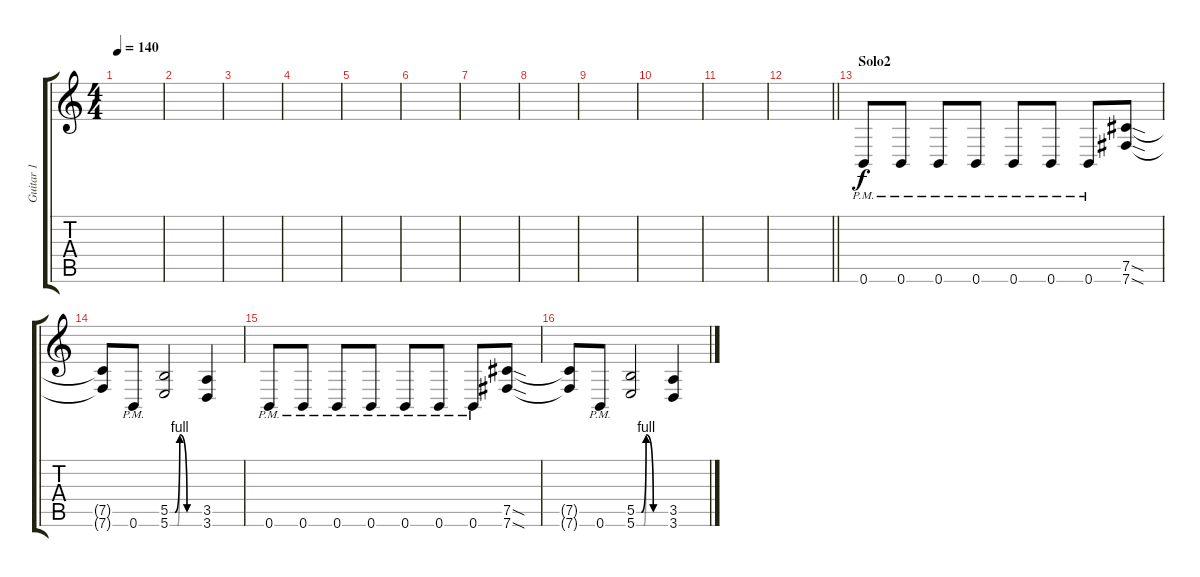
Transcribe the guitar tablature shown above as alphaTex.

\track ("Guitar 1" "Guitar 1") {instrument distortionguitar}
\staff {score tabs}
\tuning (Db4 Ab3 E3 B2 Gb2 B1) {hide}
\ts (4 4)
\tempo 140
\clef g2
\ks c
|
|
|
|
|
|
|
|
|
|
|
\barLineRight lightlight
|
\section ("" "Solo2")
0.6{pm}.8 0.6{pm}.8 0.6{pm}.8 0.6{pm}.8 0.6{pm}.8 0.6{pm}.8 0.6{pm}.8 (7.5{sod} 7.6{sod}).8 |
(7.5{t} 7.6{t}).8 0.6{pm}.8 (5.5{be (custom 0 0 10 0 20 4 35 0 60 0)} 5.6{be (custom 0 0 15 0 20 4 35 0 60 0)}).2 (3.5 3.6).4 |
0.6{pm}.8 0.6{pm}.8 0.6{pm}.8 0.6{pm}.8 0.6{pm}.8 0.6{pm}.8 0.6{pm}.8 (7.5{sod} 7.6{sod}).8 |
(7.5{t} 7.6{t}).8 0.6{pm}.8 (5.5{be (custom 0 0 10 0 20 4 35 0 60 0)} 5.6{be (custom 0 0 15 0 20 4 35 0 60 0)}).2 (3.5 3.6).4
